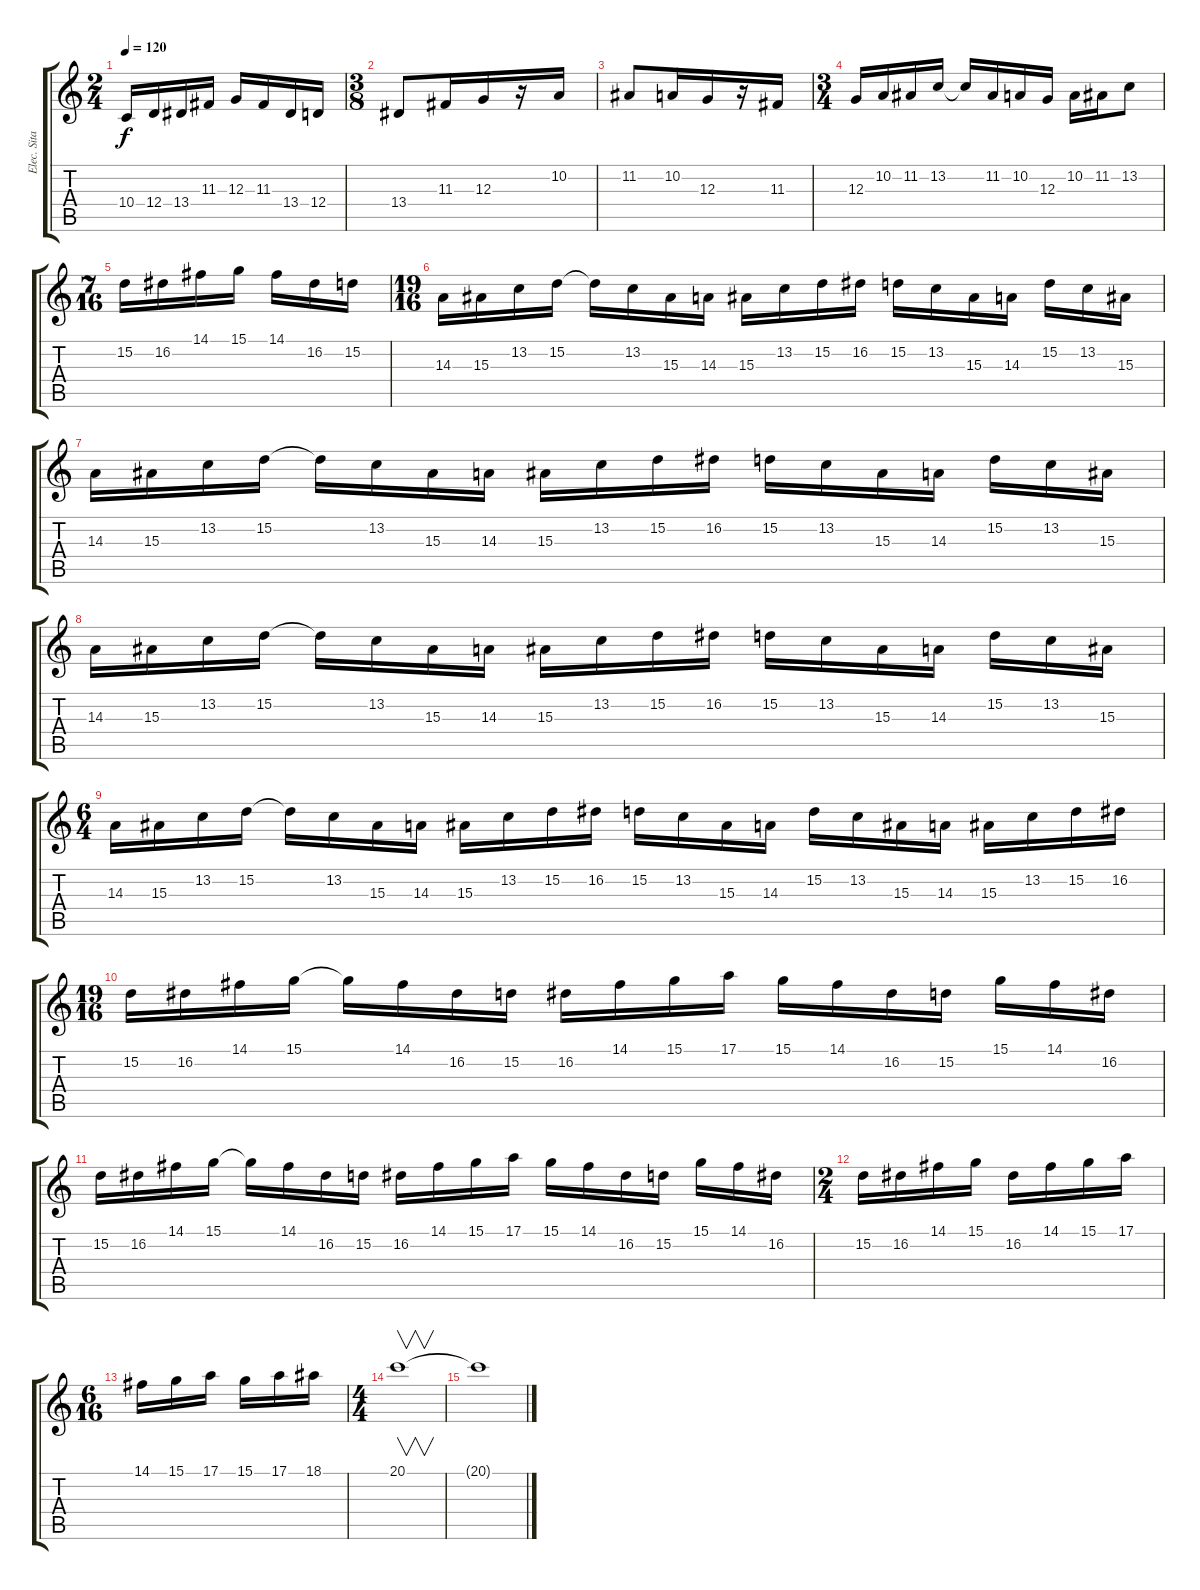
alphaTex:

\track ("Elec. Sitar" "Elec. Sita") {instrument sitar}
\staff {score tabs}
\tuning (E4 B3 G3 D3 A2 D2) {hide}
\ts (2 4)
\tempo 120
\clef g2
\ks c
10.4.16{dy f} 12.4.16 13.4.16 11.3.16 12.3.16 11.3.16 13.4.16 12.4.16 |
\ts (3 8)
13.4.8 11.3.16 12.3.16 r.16 10.2.16 |
11.2.8 10.2.16 12.3.16 r.16 11.3.16 |
\ts (3 4)
12.3.16 10.2.16 11.2.16 13.2.16 13.2{t}.16 11.2.16 10.2.16 12.3.16 10.2.16 11.2.16 13.2.8 |
\ts (7 16)
15.2.16 16.2.16 14.1.16 15.1.16 14.1.16 16.2.16 15.2.16 |
\ts (19 16)
14.3.16 15.3.16 13.2.16 15.2.16 15.2{t}.16 13.2.16 15.3.16 14.3.16 15.3.16 13.2.16 15.2.16 16.2.16 15.2.16 13.2.16 15.3.16 14.3.16 15.2.16 13.2.16 15.3.16 |
14.3.16 15.3.16 13.2.16 15.2.16 15.2{t}.16 13.2.16 15.3.16 14.3.16 15.3.16 13.2.16 15.2.16 16.2.16 15.2.16 13.2.16 15.3.16 14.3.16 15.2.16 13.2.16 15.3.16 |
14.3.16 15.3.16 13.2.16 15.2.16 15.2{t}.16 13.2.16 15.3.16 14.3.16 15.3.16 13.2.16 15.2.16 16.2.16 15.2.16 13.2.16 15.3.16 14.3.16 15.2.16 13.2.16 15.3.16 |
\ts (6 4)
14.3.16 15.3.16 13.2.16 15.2.16 15.2{t}.16 13.2.16 15.3.16 14.3.16 15.3.16 13.2.16 15.2.16 16.2.16 15.2.16 13.2.16 15.3.16 14.3.16 15.2.16 13.2.16 15.3.16 14.3.16 15.3.16 13.2.16 15.2.16 16.2.16 |
\ts (19 16)
15.2.16 16.2.16 14.1.16 15.1.16 15.1{t}.16 14.1.16 16.2.16 15.2.16 16.2.16 14.1.16 15.1.16 17.1.16 15.1.16 14.1.16 16.2.16 15.2.16 15.1.16 14.1.16 16.2.16 |
15.2.16 16.2.16 14.1.16 15.1.16 15.1{t}.16 14.1.16 16.2.16 15.2.16 16.2.16 14.1.16 15.1.16 17.1.16 15.1.16 14.1.16 16.2.16 15.2.16 15.1.16 14.1.16 16.2.16 |
\ts (2 4)
15.2.16 16.2.16 14.1.16 15.1.16 16.2.16 14.1.16 15.1.16 17.1.16 |
\ts (6 16)
14.1.16 15.1.16 17.1.16 15.1.16 17.1.16 18.1.16 |
\ts (4 4)
20.1.1{v} |
20.1{t}.1
